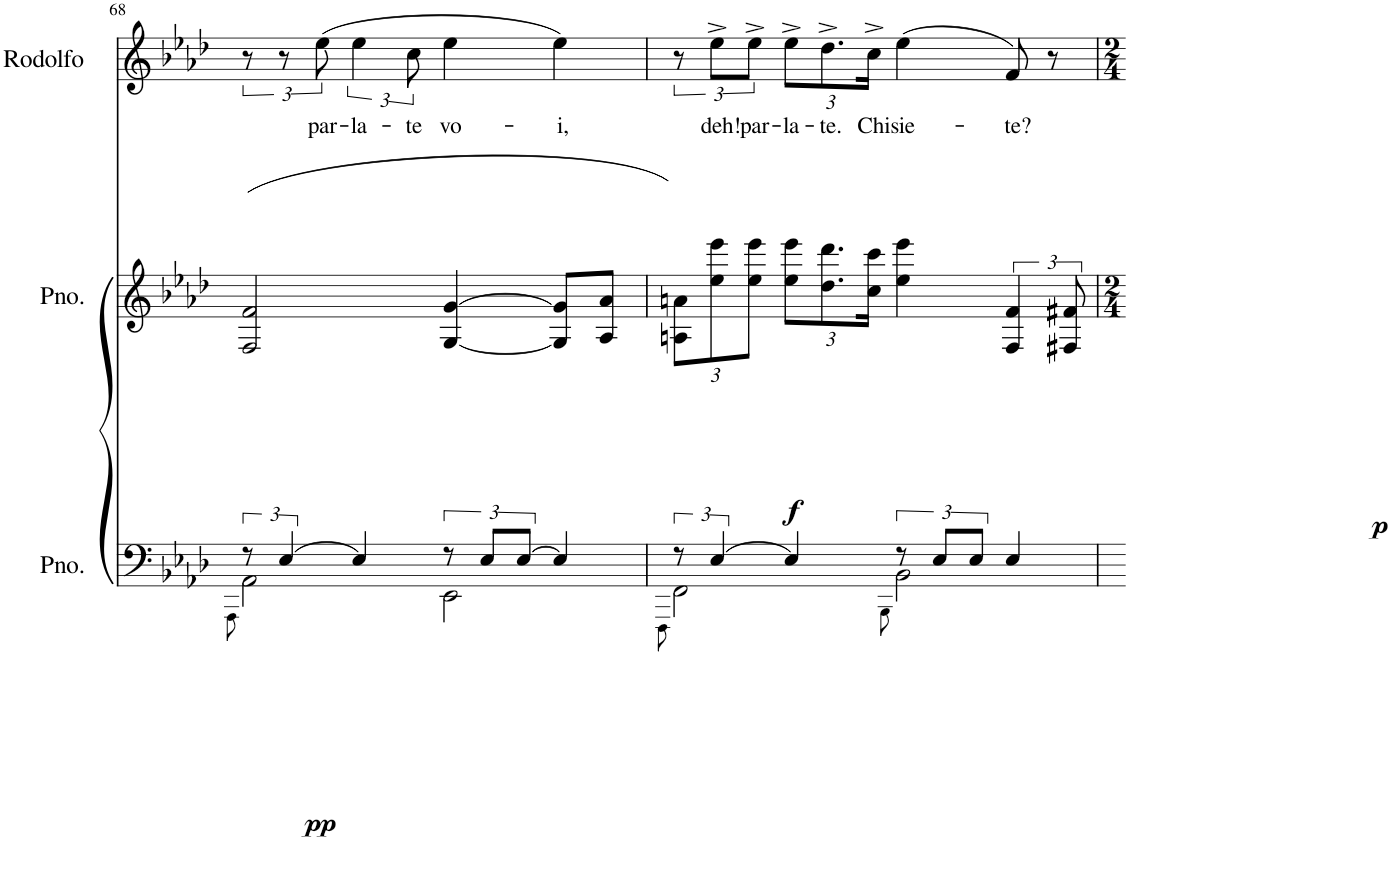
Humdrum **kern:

**kern	**dynam	**kern	**dynam	**kern	**text
*part3	*part3	*part2	*part2	*part1	*part1
*staff3	*staff3	*staff2	*staff2	*staff1	*staff1
*I"Piano	*	*I"Piano	*	*I"Rodolfo	*
*I'Pno.	*	*I'Pno.	*	*I'Rodolfo	*
!!LO:PB:g=z
*clefF4	*	*clefG2	*	*clefG2	*
*k[b-e-a-d-]	*	*k[b-e-a-d-]	*	*k[b-e-a-d-]	*
*M4/4	*	*M2/4	*	*M2/4	*
=68	=68	=68	=68	=68	=68
*^	*	*	*	*	*
.	8qAAA-\	.	.	.	.	.
!	!	!LO:DY:b	!	!	!	!
12r	2AA-\	pp	(2F/ 2f/	.	12r	.
[6E-/	.	.	.	.	12r	.
!	!	!	!	!	!	!LO:LY:b
.	.	.	.	.	(12ee-\	par-
!	!	!	!	!	!	!LO:LY:b
4E-/]	.	.	.	.	6ee-\	-la-
!	!	!	!	!	!	!LO:LY:b
.	.	.	.	.	12cc\	-te
!	!	!	!	!	!	!LO:LY:b
12r	2EE-\	.	[4G/ [4g/	.	4ee-\	vo-
12E-/L	.	.	.	.	.	.
[12E-/J	.	.	.	.	.	.
!	!	!	!	!	!	!LO:LY:b
4E-/]	.	.	8G/] 8g/]L	.	4ee-\)	-i,
.	.	.	8A-/ 8a-/J	.	.	.
=69	=69	=69	=69	=69	=69	=69
.	8qFFF\	.	.	.	.	.
*	*	*	*Xbrackettup	*	*	*
12r	2FF\	.	12An\ 12an\L)	.	12r	.
!	!	!	!	!LO:DY:b	!	!LO:LY:b
[6E-/	.	.	12ee-\ 12eee-\	f	12ee-^\L	deh!
!	!	!	!	!	!	!LO:LY:b
.	.	.	12ee-\ 12eee-\J	.	12ee-^\J	par-
*	*	*	*	*	*Xbrackettup	*
!	!	!	!	!	!	!LO:LY:b
4E-/]	.	.	12ee-\ 12eee-\L	.	12ee-^\L	-la-
!	!	!	!	!	!	!LO:LY:b
.	.	.	12.dd-\ 12.ddd-\	.	12.dd-^\	-te.
!	!	!	!	!	!	!LO:LY:b
.	.	.	24cc\ 24ccc\Jk	.	24cc^\Jk	Chi
.	8qBBB-\	.	.	.	.	.
!	!	!	!	!	!	!LO:LY:b
12r	2BB-\	.	4ee-\ 4eee-\	.	(4ee-\	sie-
12E-/L	.	.	.	.	.	.
12E-/J	.	.	.	.	.	.
*	*	*	*brackettup	*	*	*
!	!	!	!	!LO:DY:b	!	!LO:LY:b
4E-/	.	.	6F/ 6f/	p	8f/)	-te?
.	.	.	.	.	8r	.
.	.	.	12F#X/ 12f#X/	.	.	.
*v	*v	*	*	*	*	*
=	=	=	=	=	=
*-	*-	*-	*-	*-	*-
